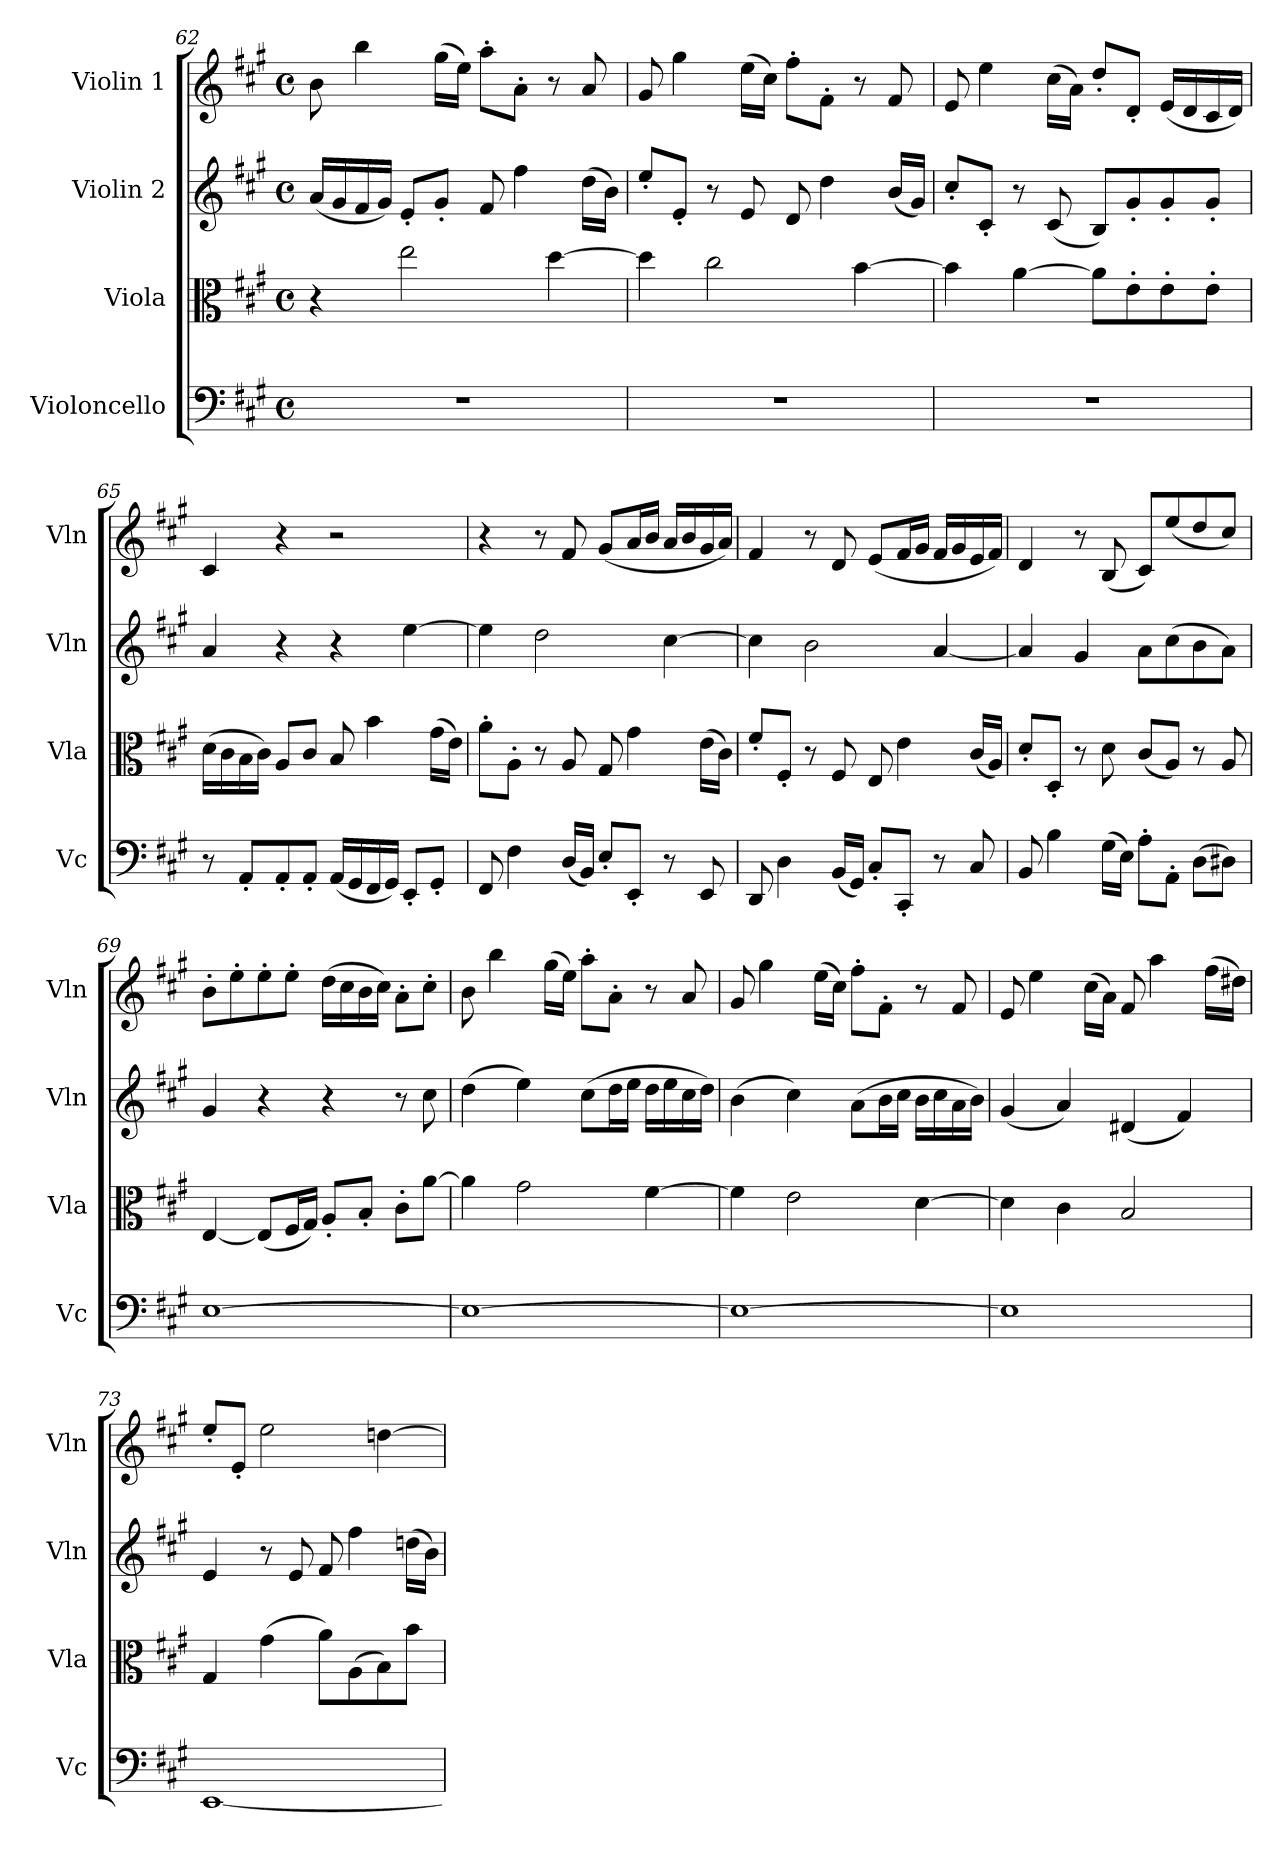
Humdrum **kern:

**kern	**kern	**kern	**kern
*part4	*part3	*part2	*part1
*staff4	*staff3	*staff2	*staff1
*I"Violoncello	*I"Viola	*I"Violin 2	*I"Violin 1
*I'Vc	*I'Vla	*I'Vln	*I'Vln
!!LO:PB:g=z
*clefF4	*clefC3	*clefG2	*clefG2
*k[f#c#g#]	*k[f#c#g#]	*k[f#c#g#]	*k[f#c#g#]
*M4/4	*M4/4	*M4/4	*M4/4
*met(c)	*met(c)	*met(c)	*met(c)
=62	=62	=62	=62
1r	4r	(16a/LL	8b\
.	.	16g#/	.
.	.	16f#/	4bb\
.	.	16g#/JJ)	.
.	2ee\	8e'/L	.
.	.	8g#'/J	(16gg#\LL
.	.	.	16ee\JJ)
.	.	8f#/	8aa'\L
.	.	4ff#\	8a'\J
.	[4dd\	.	8r
.	.	(16dd\LL	8a/
.	.	16b\JJ)	.
=63	=63	=63	=63
1r	4dd\]	8ee'/L	8g#/
.	.	8e'/J	4gg#\
.	2cc#\	8r	.
.	.	8e/	(16ee\LL
.	.	.	16cc#\JJ)
.	.	8d/	8ff#'\L
.	.	4dd\	8f#'\J
.	[4b\	.	8r
.	.	(16b/LL	8f#/
.	.	16g#/JJ)	.
=64	=64	=64	=64
1r	4b\]	8cc#'/L	8e/
.	.	8c#'/J	4ee\
.	[4a\	8r	.
.	.	(8c#/	(16cc#\LL
.	.	.	16a\JJ)
.	8a\L]	8B/L)	8dd'/L
.	8e'\	8g#'/	8d'/J
.	8e'\	8g#'/	(16e/LL
.	.	.	16d/
.	8e'\J	8g#'/J	16c#/
.	.	.	16d/JJ)
!!LO:LB:g=z
=65	=65	=65	=65
8r	(16d\LL	4a/	4c#/
.	16c#\	.	.
8AA'/L	16B\	.	.
.	16c#\JJ)	.	.
8AA'/	8A/L	4r	4r
8AA'/J	8c#/J	.	.
(16AA/LL	8B/	4r	2r
16GG#/	.	.	.
16FF#/	4b\	.	.
16GG#/JJ)	.	.	.
8EE'/L	.	[4ee\	.
8GG#'/J	(16g#\LL	.	.
.	16e\JJ)	.	.
!!LO:PB:g=z
=66	=66	=66	=66
8FF#/	8a'\L	4ee\]	4r
4F#\	8A'\J	.	.
.	8r	2dd\	8r
(16D/LL	8A/	.	8f#/
16BB/JJ)	.	.	.
8E'/L	8G#/	.	(8g#/L
8EE'/J	4g#\	.	16a/L
.	.	.	16b/JJ
8r	.	[4cc#\	16a/LL
.	.	.	16b/
8EE/	(16e\LL	.	16g#/
.	16c#\JJ)	.	16a/JJ)
=67	=67	=67	=67
8DD/	8f#'/L	4cc#\]	4f#/
4D\	8F#'/J	.	.
.	8r	2b\	8r
(16BB/LL	8F#/	.	8d/
16GG#/JJ)	.	.	.
8C#'/L	8E/	.	(8e/L
8CC#'/J	4e\	.	16f#/L
.	.	.	16g#/JJ
8r	.	[4a/	16f#/LL
.	.	.	16g#/
8C#/	(16c#/LL	.	16e/
.	16A/JJ)	.	16f#/JJ)
=68	=68	=68	=68
8BB/	8d'/L	4a/]	4d/
4B\	8D'/J	.	.
.	8r	4g#/	8r
(16G#\LL	8d\	.	(8B/
16E\JJ)	.	.	.
8A'\L	(8c#/L	8a\L	8c#/L)
8AA'\J	8A/J)	(8cc#\	(8ee/
(8D\L	8r	8b\	8dd/
8D#X\J)	8A/	8a\J)	8cc#/J)
!!LO:LB:g=z
=69	=69	=69	=69
[1E	[4E/	4g#/	8b'\L
.	.	.	8ee'\
.	(8E/L]	4r	8ee'\
.	16F#/L	.	8ee'\J
.	16G#/JJ)	.	.
.	8A'/L	4r	(16dd\LL
.	.	.	16cc#\
.	8B'/J	.	16b\
.	.	.	16cc#\JJ)
.	8c#'\L	8r	8a'\L
.	[8a\J	8cc#\	8cc#'\J
!!LO:LB:g=z
=70	=70	=70	=70
1E_	4a\]	(4dd\	8b\
.	.	.	4bb\
.	2g#\	4ee\)	.
.	.	.	(16gg#\LL
.	.	.	16ee\JJ)
.	.	(8cc#\L	8aa'\L
.	.	16dd\L	8a'\J
.	.	16ee\JJ	.
.	[4f#\	16dd\LL	8r
.	.	16ee\	.
.	.	16cc#\	8a/
.	.	16dd\JJ)	.
=71	=71	=71	=71
1E_	4f#\]	(4b\	8g#/
.	.	.	4gg#\
.	2e\	4cc#\)	.
.	.	.	(16ee\LL
.	.	.	16cc#\JJ)
.	.	(8a\L	8ff#'\L
.	.	16b\L	8f#'\J
.	.	16cc#\JJ	.
.	[4d\	16b\LL	8r
.	.	16cc#\	.
.	.	16a\	8f#/
.	.	16b\JJ)	.
=72	=72	=72	=72
1E]	4d\]	(4g#/	8e/
.	.	.	4ee\
.	4c#\	4a/)	.
.	.	.	(16cc#\LL
.	.	.	16a\JJ)
.	2B/	(4d#X/	8f#/
.	.	.	4aa\
.	.	4f#/)	.
.	.	.	(16ff#\LL
.	.	.	16dd#X\JJ)
!!LO:LB:g=z
=73	=73	=73	=73
[1EE	4G#/	4e/	8ee'/L
.	.	.	8e'/J
.	(4g#\	8r	2ee\
.	.	8e/	.
.	8a\L)	8f#/	.
.	(8A\	4ff#\	.
.	8B\)	.	[4ddn\
.	8b\J	(16ddn\LL	.
.	.	16b\JJ)	.
=	=	=	=
*-	*-	*-	*-
